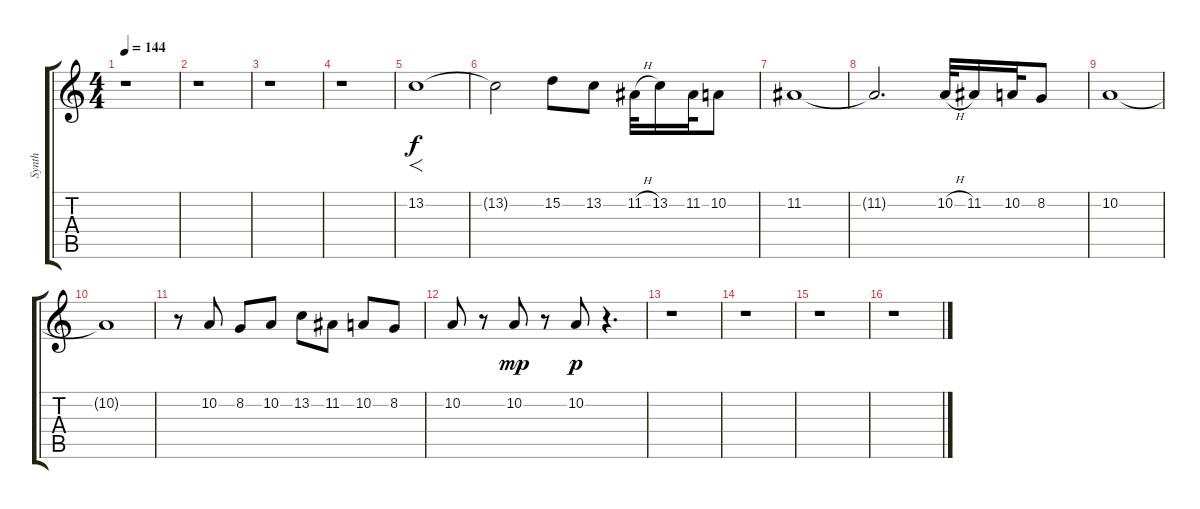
\track ("Synth" "Synth") {instrument brasssection}
\staff {score tabs}
\tuning (E4 B3 G3 D3 A2 E2) {hide}
\ts (4 4)
\tempo 144
\clef g2
\ks c
r.1{dy f} |
r.1 |
r.1 |
r.1 |
13.2.1{f} |
13.2{t}.2 15.2.8 13.2.8 11.2{h}.32 13.2.16 11.2.32 10.2.8 |
11.2.1 |
11.2{t}.2{d} 10.2{h}.32 11.2.16 10.2.32 8.2.8 |
10.2.1 |
10.2{t}.1 |
r.8 10.2.8 8.2.8 10.2.8 13.2.8 11.2.8 10.2.8 8.2.8 |
10.2.8 r.8 10.2.8{dy mp} r.8 10.2.8{dy p} r.4{d} |
r.1 |
r.1 |
r.1 |
r.1
